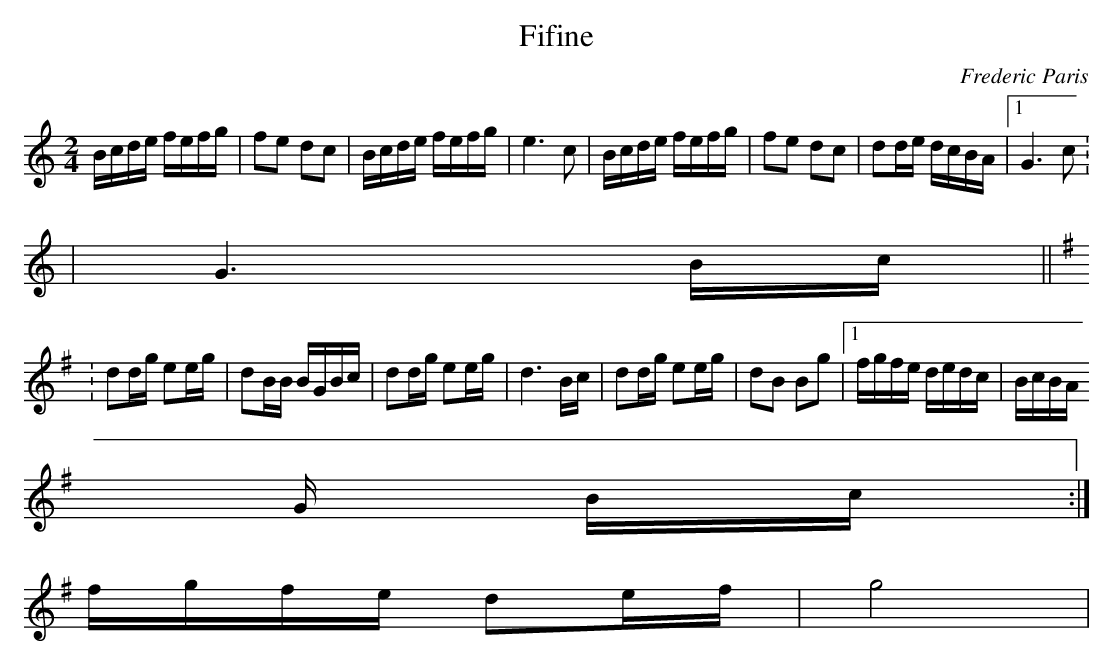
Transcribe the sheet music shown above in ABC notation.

X:1
T:Fifine
M:2/4
L:1/16
C:Frederic Paris
K:C
Bcde fefg|f2e2 d2c2|Bcde fefg|e6c2|Bcde fefg|f2e2 d2c2|d2de dcBA|1 G6c2:
|
2 G6Bc||
K:G
:d2dg e2eg|d2BB BGBc|d2dg e2eg|d6Bc|d2dg e2eg|d2B2 B2g2|1fgfe dedc|BcBA
G
2Bc:|
2fgfe d2ef|g8|
